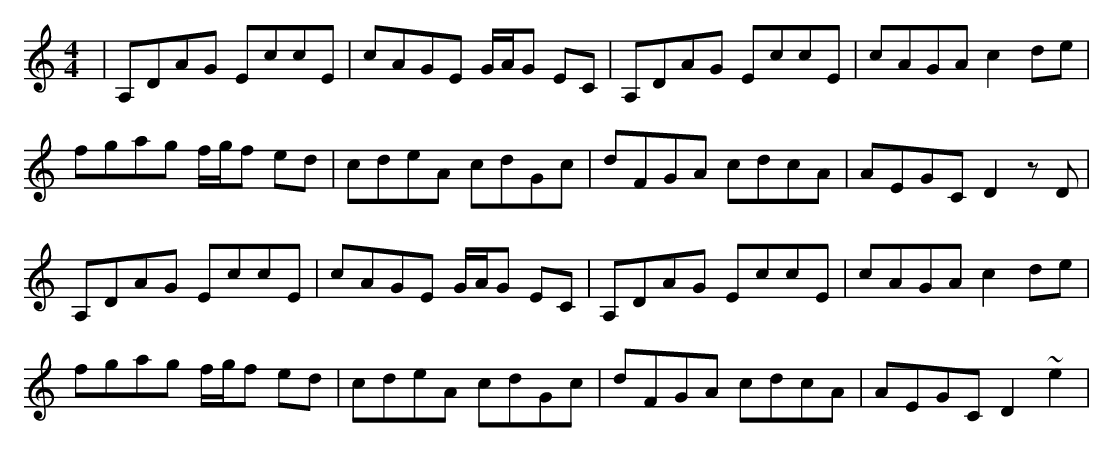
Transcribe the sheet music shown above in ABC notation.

X:1
M:4/4
K:Ddor
|A,DAG EccE|cAGE G/A/G EC|A,DAG EccE|cAGA c2 de|
fgag f/g/f ed|cdeA cdGc|dFGA cdcA|AEGC D2 z D|
A,DAG EccE|cAGE G/A/G EC|A,DAG EccE|cAGA c2 de|
fgag f/g/f ed|cdeA cdGc|dFGA cdcA|AEGC D2 ~e2|
